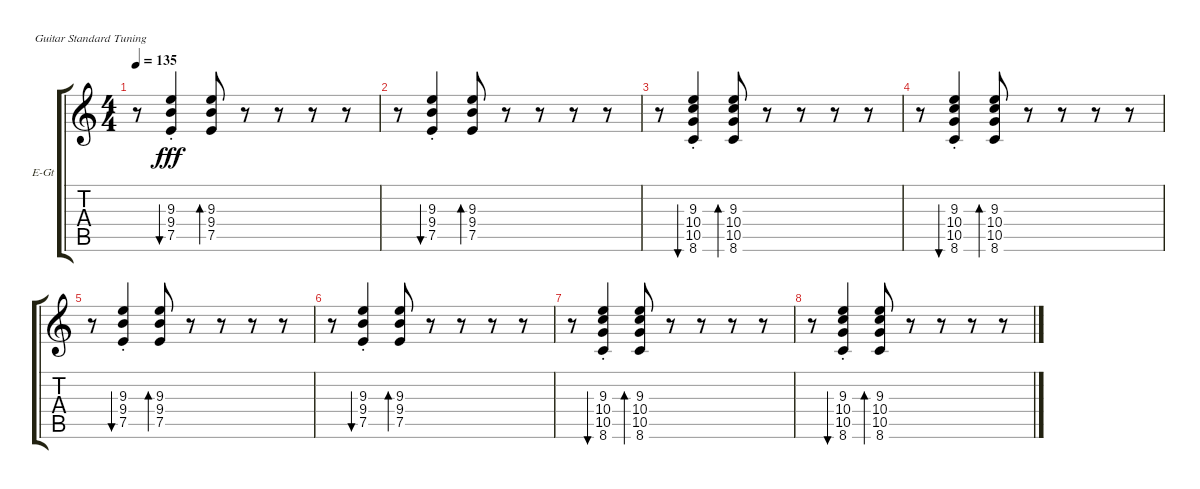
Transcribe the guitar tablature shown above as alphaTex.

\defaultSystemsLayout 4
\bracketExtendMode groupsimilarinstruments
\firstSystemTrackNameOrientation horizontal
\otherSystemsTrackNameOrientation horizontal
\track ("Turner - Chorus" "E-Gt") {instrument electricguitarclean}
\staff {score tabs}
\tuning (E4 B3 G3 D3 A2 E2)
\ts (4 4)
\tempo 135
\clef g2
\ks c
r.8{dy fff} (7.5{st} 9.4{st} 9.3{st}).4{bu 46} (7.5 9.4 9.3).8{bd 45} r.8 r.8 r.8 r.8 |
r.8 (7.5{st} 9.4{st} 9.3{st}).4{bu 46} (7.5 9.4 9.3).8{bd 45} r.8 r.8 r.8 r.8 |
r.8 (10.5{st} 10.4{st} 9.3{st} 8.6).4{bu 46} (10.5 10.4 9.3 8.6).8{bd 45} r.8 r.8 r.8 r.8 |
r.8 (10.5{st} 10.4{st} 9.3{st} 8.6).4{bu 46} (10.5 10.4 9.3 8.6).8{bd 45} r.8 r.8 r.8 r.8 |
r.8 (7.5{st} 9.4{st} 9.3{st}).4{bu 46} (7.5 9.4 9.3).8{bd 45} r.8 r.8 r.8 r.8 |
r.8 (7.5{st} 9.4{st} 9.3{st}).4{bu 46} (7.5 9.4 9.3).8{bd 45} r.8 r.8 r.8 r.8 |
r.8 (10.5{st} 10.4{st} 9.3{st} 8.6).4{bu 46} (10.5 10.4 9.3 8.6).8{bd 45} r.8 r.8 r.8 r.8 |
r.8 (10.5{st} 10.4{st} 9.3{st} 8.6).4{bu 46} (10.5 10.4 9.3 8.6).8{bd 45} r.8 r.8 r.8 r.8
